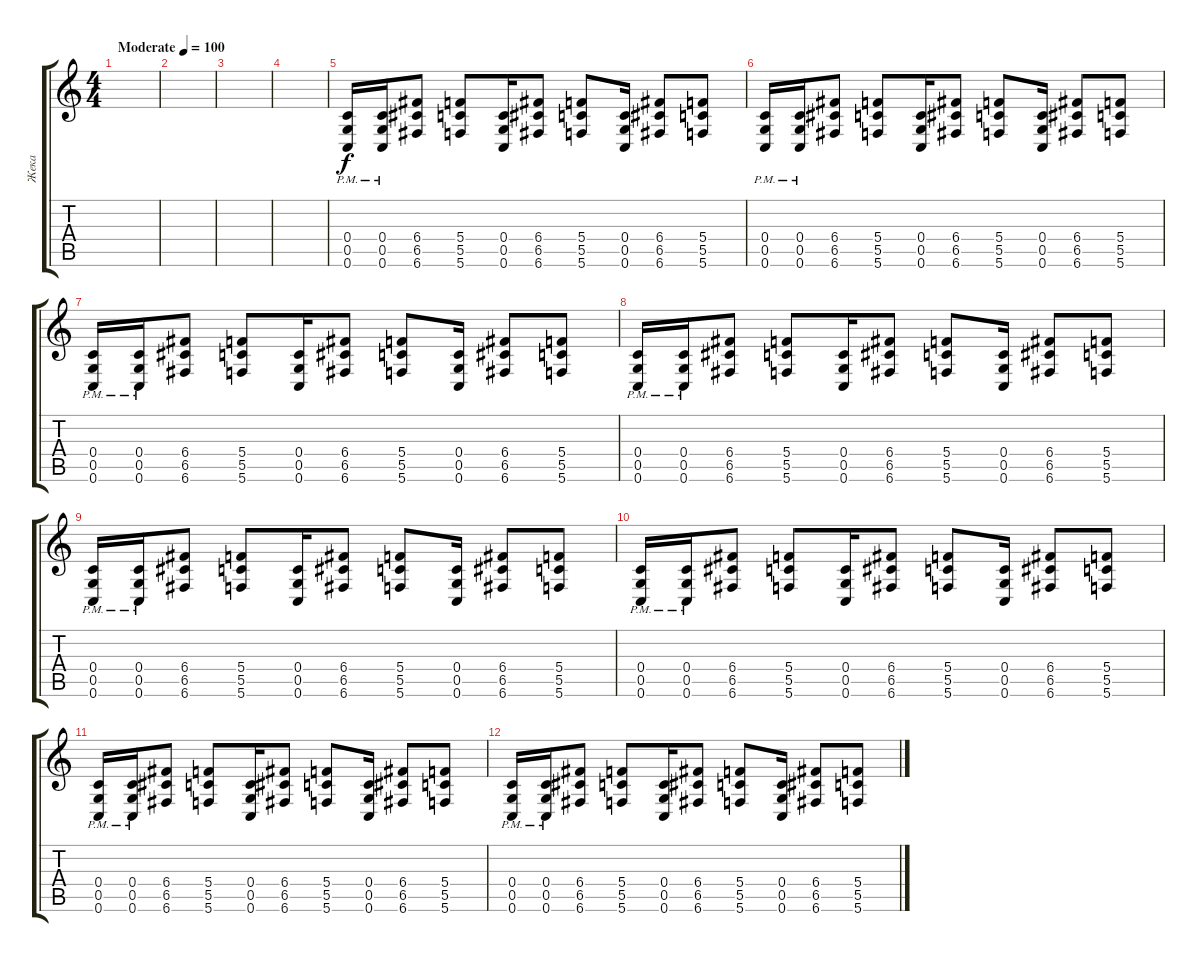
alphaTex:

\track ("Жека" "Жека") {instrument overdrivenguitar}
\staff {score tabs}
\tuning (D4 A3 F3 C3 G2 C2) {hide}
\ts (4 4)
\tempo (100 "Moderate")
\clef g2
\ks c
|
|
|
|
(0.4{pm} 0.5{pm} 0.6{pm}).16 (0.4{pm} 0.5{pm} 0.6{pm}).16 (6.4 6.5 6.6).8 (5.4 5.5 5.6).8 (0.4 0.5 0.6).16 (6.4 6.5 6.6).8 (5.4 5.5 5.6).8 (0.4 0.5 0.6).16 (6.4 6.5 6.6).8 (5.4 5.5 5.6).8 |
(0.4{pm} 0.5{pm} 0.6{pm}).16 (0.4{pm} 0.5{pm} 0.6{pm}).16 (6.4 6.5 6.6).8 (5.4 5.5 5.6).8 (0.4 0.5 0.6).16 (6.4 6.5 6.6).8 (5.4 5.5 5.6).8 (0.4 0.5 0.6).16 (6.4 6.5 6.6).8 (5.4 5.5 5.6).8 |
(0.4{pm} 0.5{pm} 0.6{pm}).16 (0.4{pm} 0.5{pm} 0.6{pm}).16 (6.4 6.5 6.6).8 (5.4 5.5 5.6).8 (0.4 0.5 0.6).16 (6.4 6.5 6.6).8 (5.4 5.5 5.6).8 (0.4 0.5 0.6).16 (6.4 6.5 6.6).8 (5.4 5.5 5.6).8 |
(0.4{pm} 0.5{pm} 0.6{pm}).16 (0.4{pm} 0.5{pm} 0.6{pm}).16 (6.4 6.5 6.6).8 (5.4 5.5 5.6).8 (0.4 0.5 0.6).16 (6.4 6.5 6.6).8 (5.4 5.5 5.6).8 (0.4 0.5 0.6).16 (6.4 6.5 6.6).8 (5.4 5.5 5.6).8 |
(0.4{pm} 0.5{pm} 0.6{pm}).16 (0.4{pm} 0.5{pm} 0.6{pm}).16 (6.4 6.5 6.6).8 (5.4 5.5 5.6).8 (0.4 0.5 0.6).16 (6.4 6.5 6.6).8 (5.4 5.5 5.6).8 (0.4 0.5 0.6).16 (6.4 6.5 6.6).8 (5.4 5.5 5.6).8 |
(0.4{pm} 0.5{pm} 0.6{pm}).16 (0.4{pm} 0.5{pm} 0.6{pm}).16 (6.4 6.5 6.6).8 (5.4 5.5 5.6).8 (0.4 0.5 0.6).16 (6.4 6.5 6.6).8 (5.4 5.5 5.6).8 (0.4 0.5 0.6).16 (6.4 6.5 6.6).8 (5.4 5.5 5.6).8 |
(0.4{pm} 0.5{pm} 0.6{pm}).16 (0.4{pm} 0.5{pm} 0.6{pm}).16 (6.4 6.5 6.6).8 (5.4 5.5 5.6).8 (0.4 0.5 0.6).16 (6.4 6.5 6.6).8 (5.4 5.5 5.6).8 (0.4 0.5 0.6).16 (6.4 6.5 6.6).8 (5.4 5.5 5.6).8 |
(0.4{pm} 0.5{pm} 0.6{pm}).16 (0.4{pm} 0.5{pm} 0.6{pm}).16 (6.4 6.5 6.6).8 (5.4 5.5 5.6).8 (0.4 0.5 0.6).16 (6.4 6.5 6.6).8 (5.4 5.5 5.6).8 (0.4 0.5 0.6).16 (6.4 6.5 6.6).8 (5.4 5.5 5.6).8
